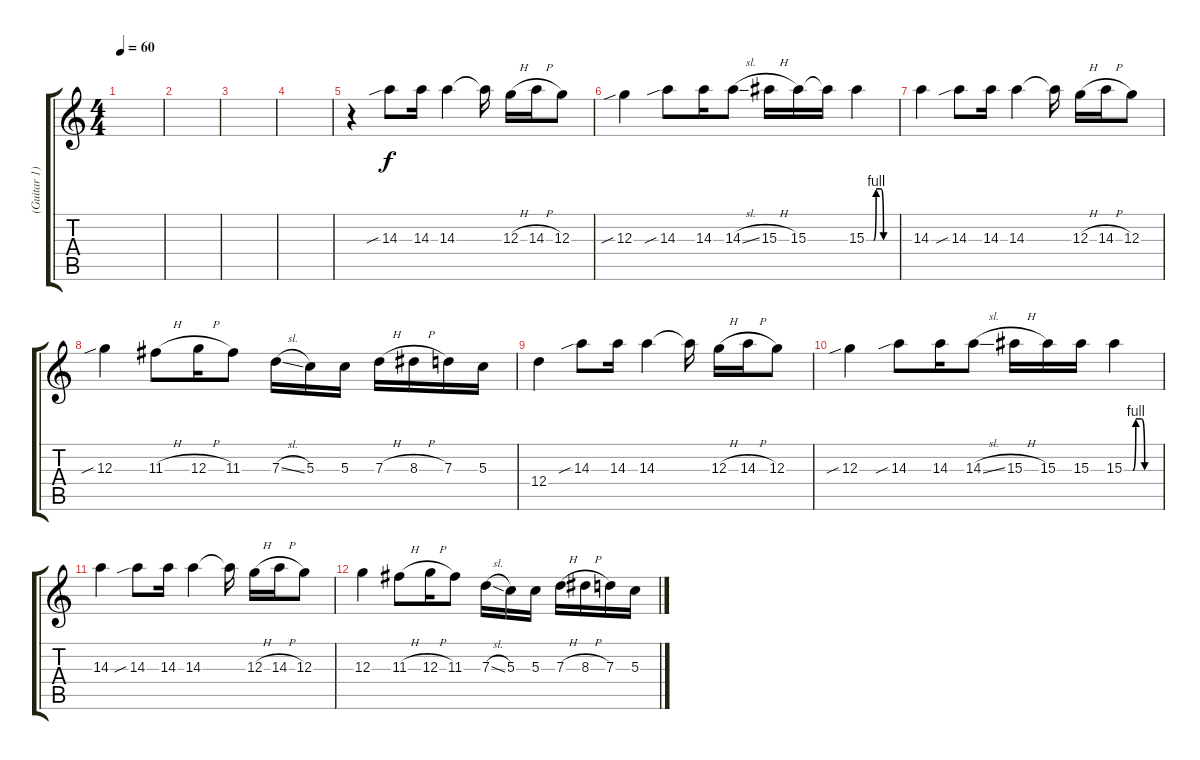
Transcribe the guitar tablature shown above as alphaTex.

\track ("(Guitar 1)" "(Guitar 1)") {instrument acousticguitarsteel}
\staff {score tabs}
\tuning (E4 B3 G3 D3 A2 E2) {hide}
\ts (4 4)
\tempo 60
\clef g2
\ks c
|
|
|
|
r.4 14.3{sib}.8 14.3.16 14.3.4 14.3{t}.16 12.3{h}.16 14.3{h}.16 12.3.8 |
12.3{sib}.4 14.3{sib}.8 14.3.16 14.3{sl}.8 15.3{h}.16 15.3.16 15.3{t}.16 15.3{be (custom 0 0 15 0 20 4 30 4 35 0 50 0 60 0)}.4 |
14.3.4 14.3{sib}.8 14.3.16 14.3.4 14.3{t}.16 12.3{h}.16 14.3{h}.16 12.3.8 |
12.3{sib}.4 11.3{h}.8 12.3{h}.16 11.3.8 7.3{sl}.16 5.3.16 5.3.16 7.3{h}.16 8.3{h}.16 7.3.16 5.3.16 |
12.4.4 14.3{sib}.8 14.3.16 14.3.4 14.3{t}.16 12.3{h}.16 14.3{h}.16 12.3.8 |
12.3{sib}.4 14.3{sib}.8 14.3.16 14.3{sl}.8 15.3{h}.16 15.3.16 15.3.16 15.3{be (custom 0 0 15 0 20 4 30 4 35 0 50 0 60 0)}.4 |
14.3.4 14.3{sib}.8 14.3.16 14.3.4 14.3{t}.16 12.3{h}.16 14.3{h}.16 12.3.8 |
12.3.4 11.3{h}.8 12.3{h}.16 11.3.8 7.3{sl}.16 5.3.16 5.3.16 7.3{h}.16 8.3{h}.16 7.3.16 5.3.16
